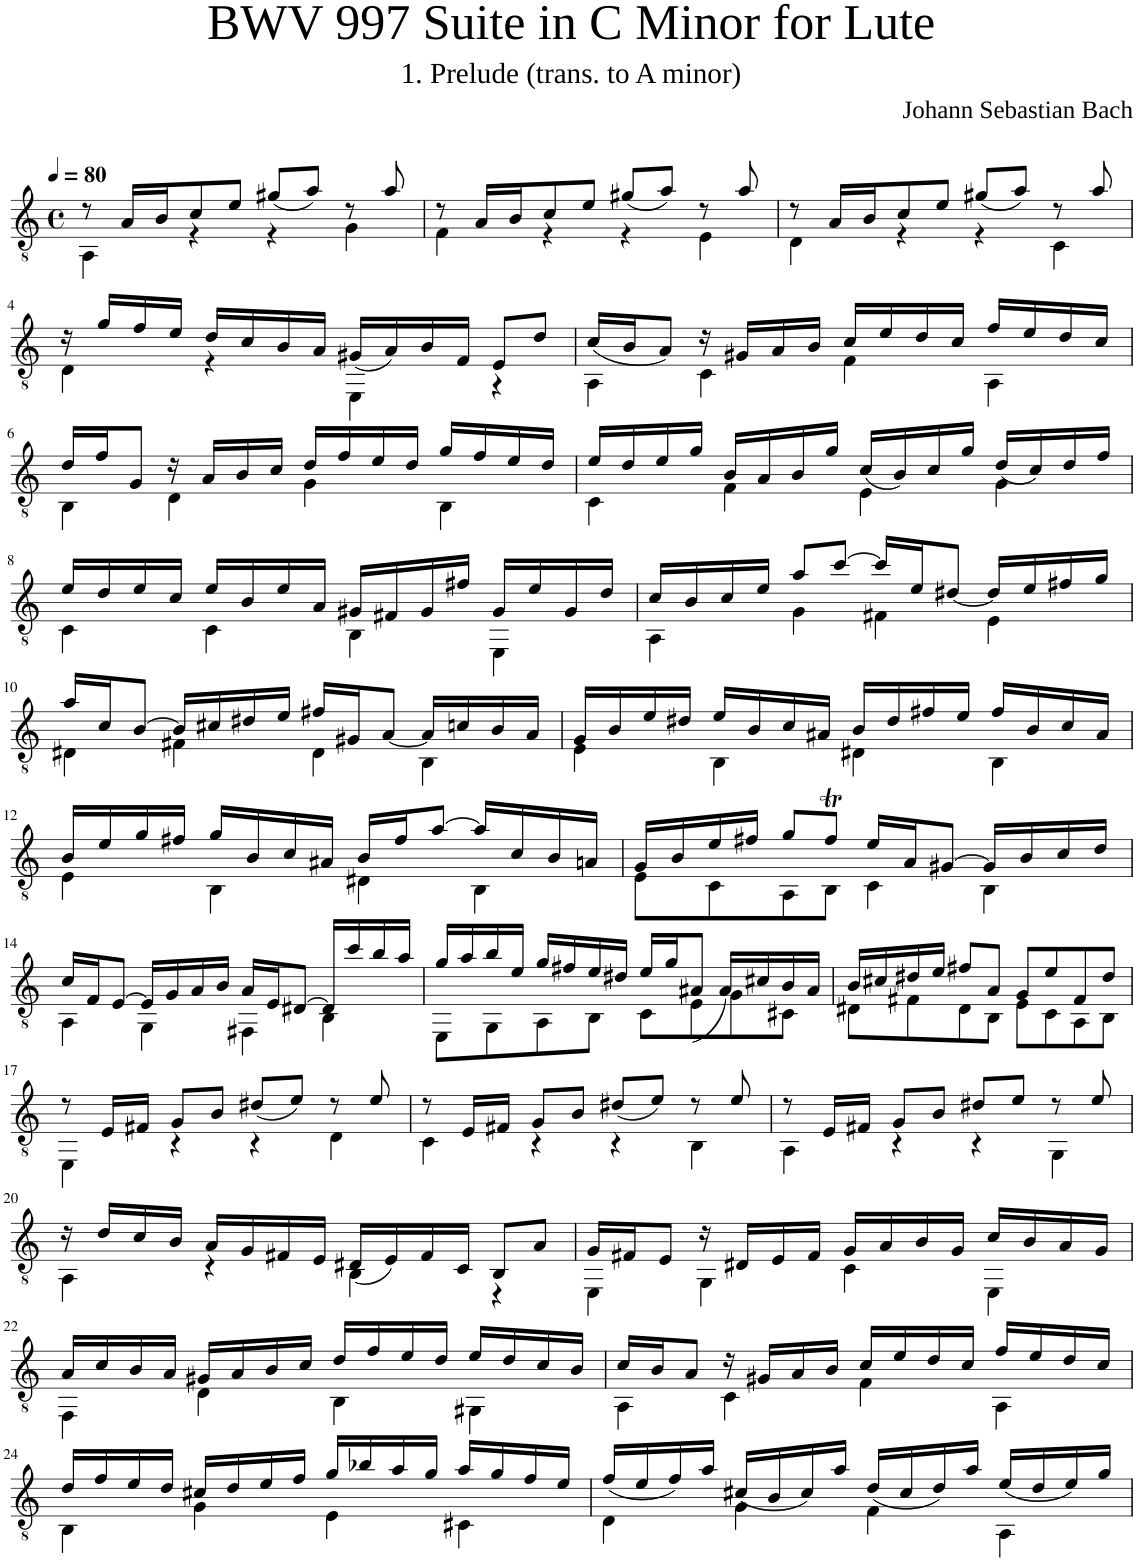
**kern
*part1
*staff1
*I"Classical Guitar
*clefGv2
*k[]
*M4/4
*met(c)
*MM80
=1
*^
8r	4AA\
16A/LL	.
16B/J	.
8c/	4r
8e/J	.
(<8g#X/L	4r
8a/J)	.
8r	4G\
8a/	.
=2	=2
8r	4F\
16A/LL	.
16B/J	.
8c/	4r
8e/J	.
(<8g#X/L	4r
8a/J)	.
8r	4E\
8a/	.
=3	=3
8r	4D\
16A/LL	.
16B/J	.
8c/	4r
8e/J	.
(<8g#X/L	4r
8a/J)	.
8r	4C\
8a/	.
!!LO:LB:g=z	!!
=4	=4
16r	4D\
16g/LL	.
16f/	.
16e/JJ	.
16d/LL	4r
16c/	.
16B/	.
16A/JJ	.
(<16G#X/LL	4EE\
16A/)	.
16B/	.
16F/JJ	.
8E/L	4r
8d/J	.
=5	=5
(<16c/LL	4AA\
16B/J	.
8A/J)	.
16r	4C\
16G#X/LL	.
16A/	.
16B/JJ	.
16c/LL	4F\
16e/	.
16d/	.
16c/JJ	.
16f/LL	4AA\
16e/	.
16d/	.
16c/JJ	.
!!LO:LB:g=z	!!
=6	=6
16d/LL	4BB\
16f/J	.
8G/J	.
16r	4D\
16A/LL	.
16B/	.
16c/JJ	.
16d/LL	4G\
16f/	.
16e/	.
16d/JJ	.
16g/LL	4BB\
16f/	.
16e/	.
16d/JJ	.
=7	=7
16e/LL	4C\
16d/	.
16e/	.
16g/JJ	.
16B/LL	4F\
16A/	.
16B/	.
16g/JJ	.
(<16c/LL	4E\
16B/)	.
16c/	.
16g/JJ	.
(<16d/LL	4G\
16c/)	.
16d/	.
16f/JJ	.
!!LO:LB:g=z	!!
=8	=8
16e/LL	4C\
16d/	.
16e/	.
16c/JJ	.
16e/LL	4C\
16B/	.
16e/	.
16A/JJ	.
16G#X/LL	4BB\
16F#X/	.
16G#/	.
16f#X/JJ	.
16G#/LL	4EE\
16e/	.
16G#/	.
16d/JJ	.
=9	=9
16c/LL	4AA\
16B/	.
16c/	.
16e/JJ	.
8a/L	4G\
[8cc/J	.
16cc/LL]	4F#X\
16e/J	.
[<8d#X/J	.
16d#/LL]	4E\
16e/	.
16f#X/	.
16g/JJ	.
!!LO:LB:g=z	!!
=10	=10
16a/LL	4D#X\
16c/J	.
[8B/J	.
16B/LL]	4F#X\
16c#X/	.
16d#X/	.
16e/JJ	.
16f#X/LL	4D#\
16G#X/J	.
[<8A/J	.
16A/LL]	4BB\
16cn/	.
16B/	.
16A/JJ	.
=11	=11
16G/LL	4E\
16B/	.
16e/	.
16d#X/JJ	.
16e/LL	4BB\
16B/	.
16c/	.
16A#X/JJ	.
16B/LL	4D#X\
16d#/	.
16f#X/	.
16e/JJ	.
16f#/LL	4BB\
16B/	.
16c/	.
16A#/JJ	.
!!LO:LB:g=z	!!
=12	=12
16B/LL	4E\
16e/	.
16g/	.
16f#X/JJ	.
16g/LL	4BB\
16B/	.
16c/	.
16A#X/JJ	.
16B/LL	4D#X\
16f#/J	.
[8a/J	.
16a/LL]	4BB\
16c/	.
16B/	.
16An/JJ	.
=13	=13
16G/LL	8E\L
16B/	.
16e/	8C\
16f#X/JJ	.
8g/L	8AA\
8f#t/J	8BB\J
16e/LL	4C\
16A/J	.
[8G#X/J	.
16G#/LL]	4BB\
16B/	.
16c/	.
16d/JJ	.
!!LO:LB:g=z	!!
=14	=14
16c/LL	4AA\
16F/J	.
[8E/J	.
16E/LL]	4GG\
16G/	.
16A/	.
16B/JJ	.
16A/LL	4FF#X\
16E/J	.
[8D#X/J	.
16D#/LL]	4BB\
16cc/	.
16b/	.
16a/JJ	.
=15	=15
16g/LL	8EE\L
16a/	.
16b/	8GG\
16e/JJ	.
16g/LL	8AA\
16f#X/	.
16e/	8BB\J
16d#X/JJ	.
16e/LL	8C\L
16g/J	.
8A#X/J	(<8E\
(16A#/LL	8G\
16c#X/	.
16B/	8C#X\J
16A#/JJ	.
=16	=16
16B/LL	8D#X\L
16c#X/	.
16d#X/	8F#X\
16e/JJ	.
8f#X/L	8D#\
8A/J	8BB\J
8G/L	8E\L
8e/	8C\
8F#/	8AA\
8d#/J	8BB\J
!!LO:LB:g=z	!!
=17	=17
8r	4EE\
16E/LL	.
16F#X/JJ	.
8G/L	4r
8B/J	.
8d#X/L	4r
8e/J)	.
8r	4D\
8e/	.
=18	=18
8r	4C\
16E/LL	.
16F#X/JJ	.
8G/L	4r
8B/J	.
(<8d#X/L	4r
8e/J)	.
8r	4BB\
8e/	.
=19	=19
8r	4AA\
16E/LL	.
16F#X/JJ	.
8G/L	4r
8B/J	.
8d#X/L	4r
8e/J	.
8r	4GG\
8e/	.
!!LO:LB:g=z	!!
=20	=20
16r	4AA\
16d/LL	.
16c/	.
16B/JJ	.
16A/LL	4r
16G/	.
16F#X/	.
16E/JJ	.
16D#X/LL	(<4BB\
(16E/	.
16F#/	.
16C/JJ	.
8BB/L	4r
8A/J	.
=21	=21
16G/LL	4EE\
16F#X/J	.
8E/J	.
16r	4GG\
16D#X/LL	.
16E/	.
16F#/JJ	.
16G/LL	4C\
16A/	.
16B/	.
16G/JJ	.
16c/LL	4EE\
16B/	.
16A/	.
16G/JJ	.
!!LO:LB:g=z	!!
=22	=22
16A/LL	4FF\
16c/	.
16B/	.
16A/JJ	.
16G#X/LL	4D\
16A/	.
16B/	.
16c/JJ	.
16d/LL	4BB\
16f/	.
16e/	.
16d/JJ	.
16e/LL	4GG#X\
16d/	.
16c/	.
16B/JJ	.
=23	=23
16c/LL	4AA\
16B/J	.
8A/J	.
16r	4C\
16G#X/LL	.
16A/	.
16B/JJ	.
16c/LL	4F\
16e/	.
16d/	.
16c/JJ	.
16f/LL	4AA\
16e/	.
16d/	.
16c/JJ	.
!!LO:LB:g=z	!!
=24	=24
16d/LL	4BB\
16f/	.
16e/	.
16d/JJ	.
16c#X/LL	4G\
16d/	.
16e/	.
16f/JJ	.
16g/LL	4E\
16b-X/	.
16a/	.
16g/JJ	.
16a/LL	4C#X\
16g/	.
16f/	.
16e/JJ	.
=25	=25
16f/LL	4D\
16e/	.
16f/)	.
16a/JJ	.
(<16c#X/LL	4G\
16B/	.
16c#/)	.
16a/JJ	.
(<16d/LL	4F\
16c#/	.
16d/)	.
16a/JJ	.
(<16e/LL	4AA\
16d/	.
16e/)	.
16g/JJ	.
*v	*v
=
*-
